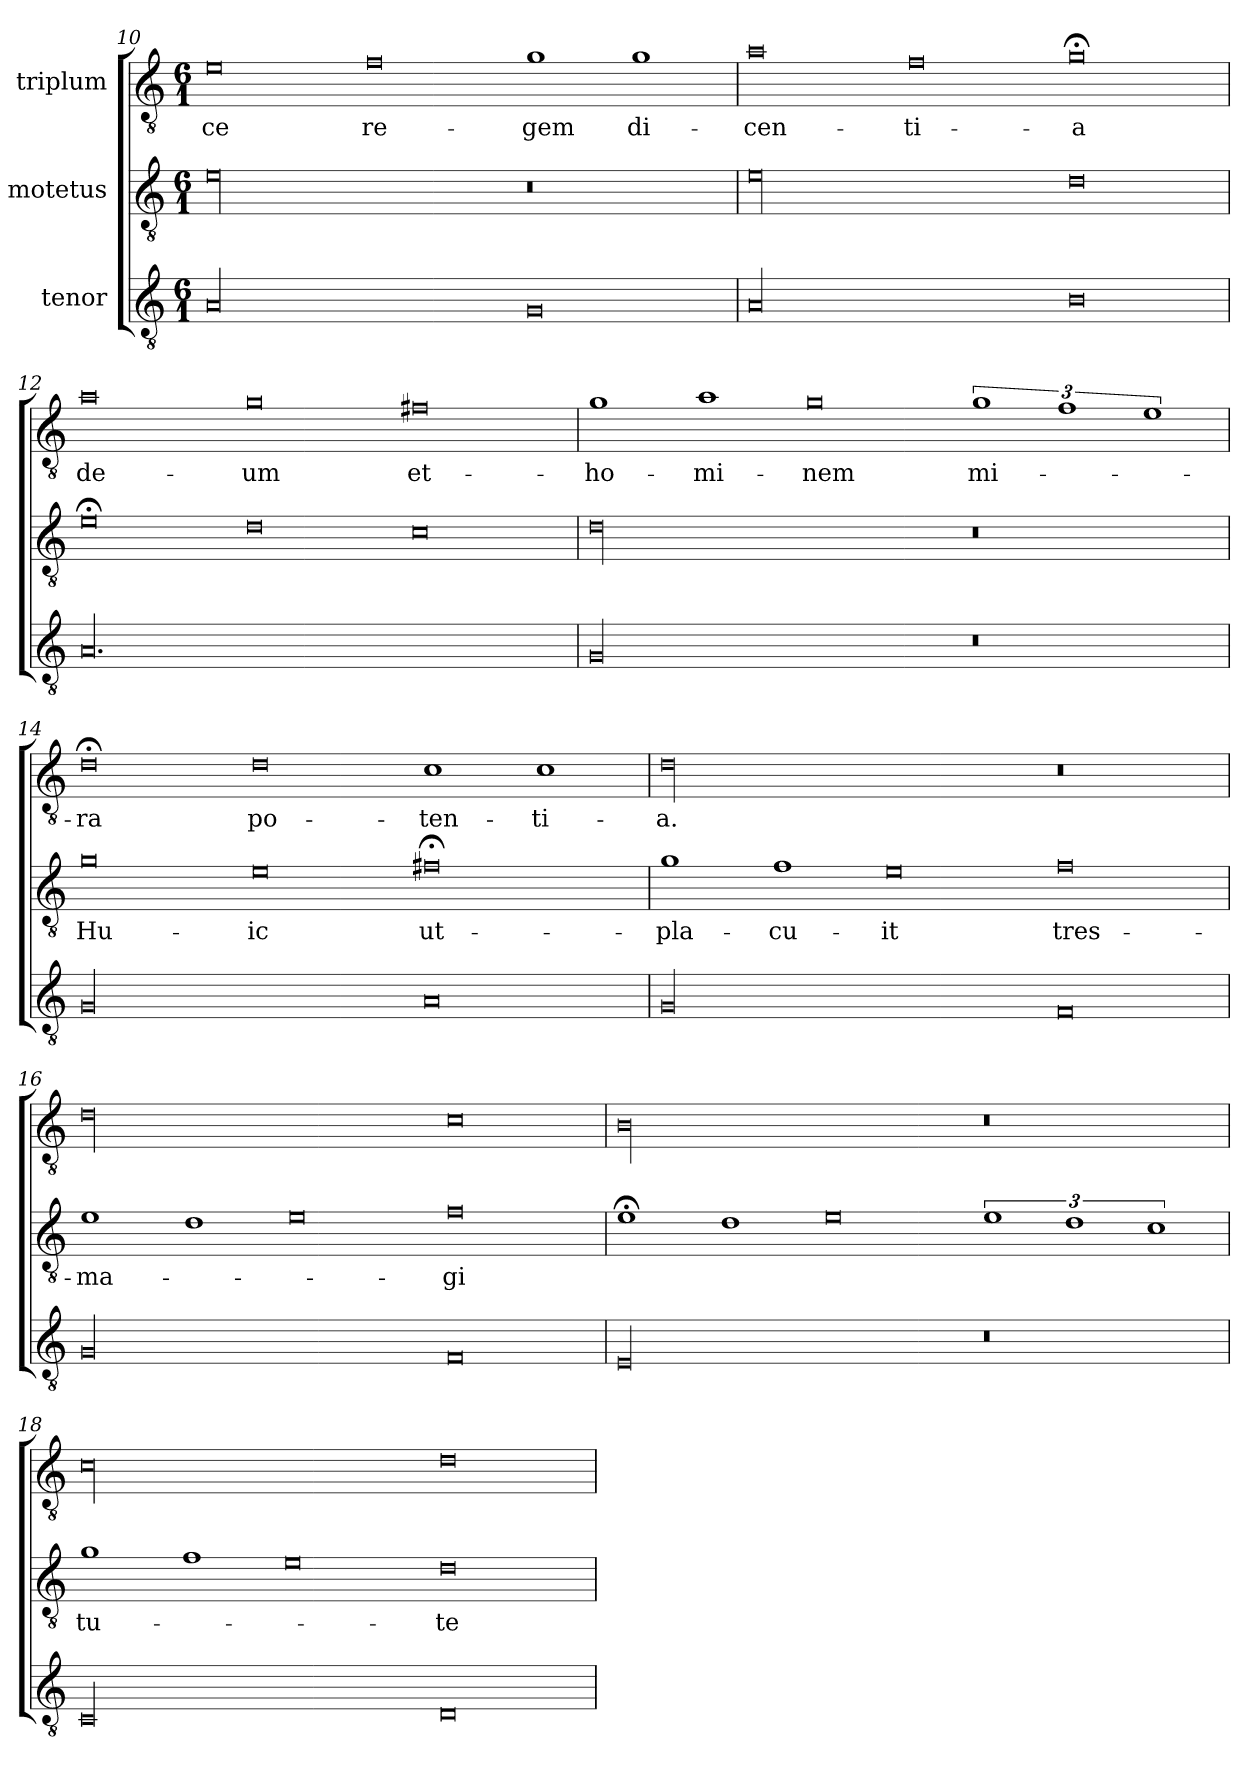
**kern	**kern	**text	**kern	**text
*part3	*part2	*part2	*part1	*part1
*staff3	*staff2	*staff2	*staff1	*staff1
*I"tenor	*I"motetus	*	*I"triplum	*
*clefGv2	*clefGv2	*	*clefGv2	*
*k[]	*k[]	*	*k[]	*
*C:	*C:	*	*C:	*
*M6/1	*M6/1	*	*M6/1	*
=10	=10	=10	=10	=10
00A/	00e\	.	0e\	-ce
.	.	.	0f\	re-
0G/	0r	.	1g\	-gem
.	.	.	1g\	di-
=11	=11	=11	=11	=11
00A/	00e\	.	0a\	-cen-
.	.	.	0f\	-ti-
0B\	0d\	.	0g;<\	-a
=12	=12	=12	=12	=12
00.A/	0e;<\	.	0a\	de-
.	0d\	.	0g\	-um
.	0c\	.	0f#X\	et-
!!LO:PB:g=z
=13	=13	=13	=13	=13
00G/	00d\	.	1g\	ho-
.	.	.	1a\	-mi-
.	.	.	0g\	-nem
0r	0r	.	3%2g\	mi-
.	.	.	3%2f\	.
.	.	.	3%2e\	.
=14	=14	=14	=14	=14
00G/	0g\	Hu-	0d;<\	-ra
.	0e\	-ic	0d\	po-
0A/	0f#X;<\	ut-	1c\	-ten-
.	.	.	1c\	-ti-
=15	=15	=15	=15	=15
00G/	1g\	pla-	00d\	-a.
.	1f\	-cu-	.	.
.	0e\	-it	.	.
0F/	0f\	tres-	0r	.
=16	=16	=16	=16	=16
00G/	1e\	ma-	00d\	.
.	1d\	.	.	.
.	0e\	.	.	.
0F/	0f\	-gi	0c\	.
=17	=17	=17	=17	=17
00E/	1e;<\	.	00B\	.
.	1d\	.	.	.
.	0e\	.	.	.
0r	3%2e\	.	0r	.
.	3%2d\	.	.	.
.	3%2c\	.	.	.
=18	=18	=18	=18	=18
00C/	1g\	tu-	00c\	.
.	1f\	.	.	.
.	0e\	.	.	.
0D/	0d\	-te	0d\	.
=	=	=	=	=
*-	*-	*-	*-	*-
